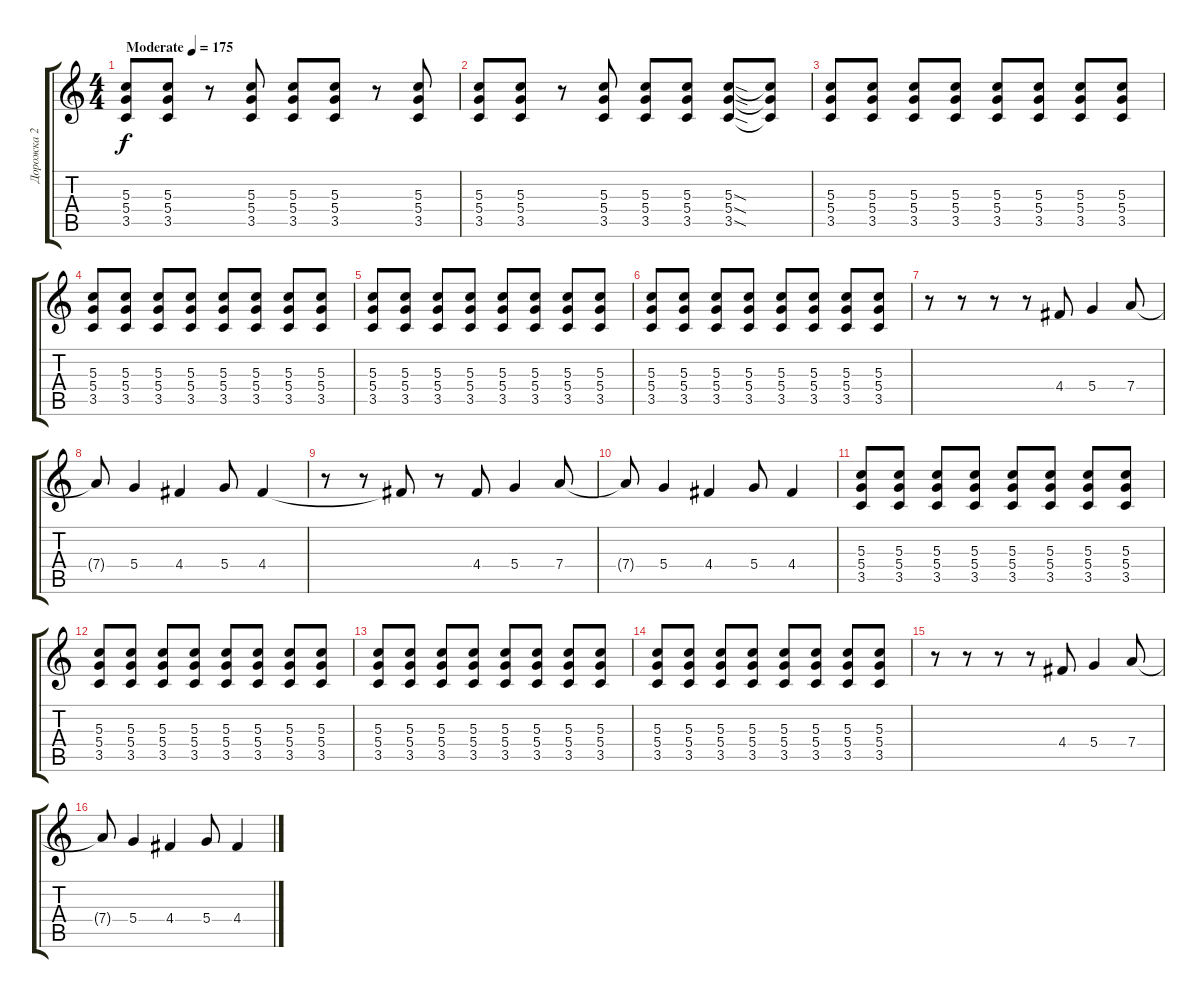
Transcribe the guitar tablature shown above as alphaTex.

\track ("Дорожка 2" "Дорожка 2") {instrument overdrivenguitar}
\staff {score tabs}
\tuning (E4 B3 G3 D3 A2 E2) {hide}
\ts (4 4)
\tempo (175 "Moderate")
\clef g2
\ks c
(5.3 5.4 3.5).8{dy f instrument overdrivenguitar} (5.3 5.4 3.5).8 r.8 (5.3 5.4 3.5).8 (5.3 5.4 3.5).8 (5.3 5.4 3.5).8 r.8 (5.3 5.4 3.5).8 |
(5.3 5.4 3.5).8 (5.3 5.4 3.5).8 r.8 (5.3 5.4 3.5).8 (5.3 5.4 3.5).8 (5.3 5.4 3.5).8 (5.3{sod} 5.4{sod} 3.5{sod}).8 (5.3{t} 5.4{t} 3.5{t}).8 |
(5.3 5.4 3.5).8 (5.3 5.4 3.5).8 (5.3 5.4 3.5).8 (5.3 5.4 3.5).8 (5.3 5.4 3.5).8 (5.3 5.4 3.5).8 (5.3 5.4 3.5).8 (5.3 5.4 3.5).8 |
(5.3 5.4 3.5).8 (5.3 5.4 3.5).8 (5.3 5.4 3.5).8 (5.3 5.4 3.5).8 (5.3 5.4 3.5).8 (5.3 5.4 3.5).8 (5.3 5.4 3.5).8 (5.3 5.4 3.5).8 |
(5.3 5.4 3.5).8 (5.3 5.4 3.5).8 (5.3 5.4 3.5).8 (5.3 5.4 3.5).8 (5.3 5.4 3.5).8 (5.3 5.4 3.5).8 (5.3 5.4 3.5).8 (5.3 5.4 3.5).8 |
(5.3 5.4 3.5).8 (5.3 5.4 3.5).8 (5.3 5.4 3.5).8 (5.3 5.4 3.5).8 (5.3 5.4 3.5).8 (5.3 5.4 3.5).8 (5.3 5.4 3.5).8 (5.3 5.4 3.5).8 |
r.8 r.8 r.8 r.8 4.4.8 5.4.4 7.4.8 |
7.4{t}.8 5.4.4 4.4.4 5.4.8 4.4.4 |
r.8 r.8 4.4{t}.8 r.8 4.4.8 5.4.4 7.4.8 |
7.4{t}.8 5.4.4 4.4.4 5.4.8 4.4.4 |
(5.3 5.4 3.5).8 (5.3 5.4 3.5).8 (5.3 5.4 3.5).8 (5.3 5.4 3.5).8 (5.3 5.4 3.5).8 (5.3 5.4 3.5).8 (5.3 5.4 3.5).8 (5.3 5.4 3.5).8 |
(5.3 5.4 3.5).8 (5.3 5.4 3.5).8 (5.3 5.4 3.5).8 (5.3 5.4 3.5).8 (5.3 5.4 3.5).8 (5.3 5.4 3.5).8 (5.3 5.4 3.5).8 (5.3 5.4 3.5).8 |
(5.3 5.4 3.5).8 (5.3 5.4 3.5).8 (5.3 5.4 3.5).8 (5.3 5.4 3.5).8 (5.3 5.4 3.5).8 (5.3 5.4 3.5).8 (5.3 5.4 3.5).8 (5.3 5.4 3.5).8 |
(5.3 5.4 3.5).8 (5.3 5.4 3.5).8 (5.3 5.4 3.5).8 (5.3 5.4 3.5).8 (5.3 5.4 3.5).8 (5.3 5.4 3.5).8 (5.3 5.4 3.5).8 (5.3 5.4 3.5).8 |
r.8 r.8 r.8 r.8 4.4.8 5.4.4 7.4.8 |
7.4{t}.8 5.4.4 4.4.4 5.4.8 4.4.4
